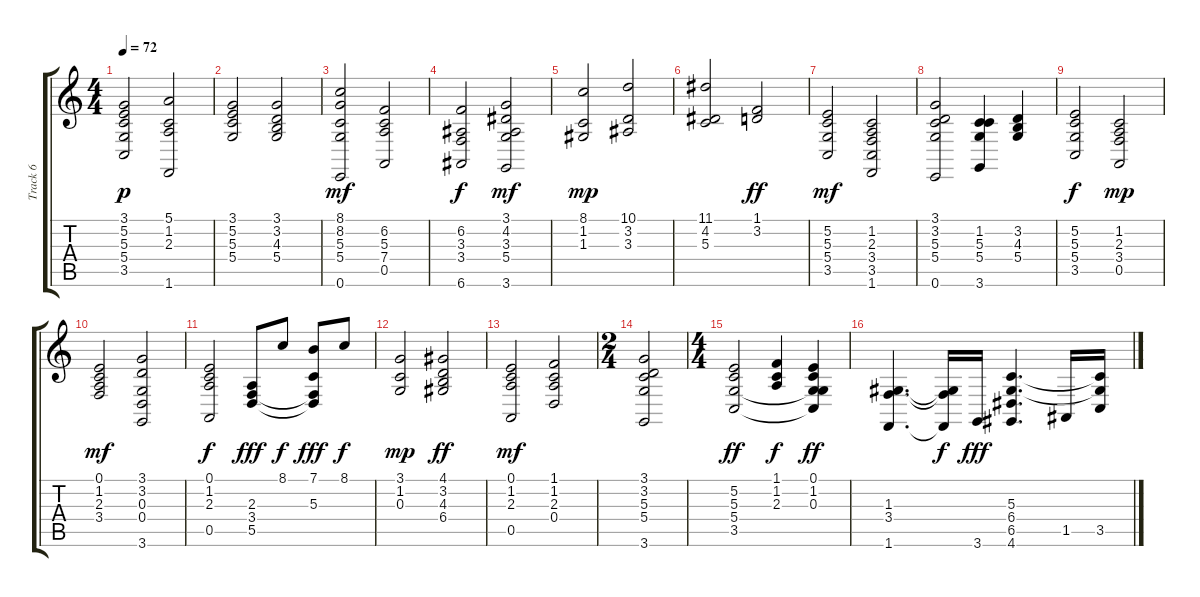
\track ("Track 6" "Track 6") {instrument stringensemble1}
\staff {score tabs}
\tuning (E4 B3 G3 D3 A2 E2) {hide}
\ts (4 4)
\tempo 72
\clef g2
\ks c
(3.1 5.2 5.3 5.4 3.5).2{dy p} (5.1 1.2 2.3 1.6).2 |
(3.1 5.2 5.3 5.4).2 (3.1 3.2 4.3 5.4).2 |
(8.1 8.2 5.3 5.4 0.6).2{dy mf balance 3 instrument synthstrings2} (6.2 5.3 7.4 0.5).2 |
(6.2 3.3 3.4 6.6).2{dy f} (3.1 4.2 3.3 5.4 3.6).2{dy mf} |
(8.1 1.2 1.3).2{dy mp} (10.1 3.2 3.3).2 |
(11.1 4.2 5.3).2 (1.1 3.2).2{dy ff} |
(5.2 5.3 5.4 3.5).2{dy mf instrument synthstrings1} (1.2 2.3 3.4 3.5 1.6).2 |
(3.1 3.2 5.3 5.4 0.6).2 (1.2 5.3 5.4 3.6).4 (3.2 4.3 5.4).4 |
(5.2 5.3 5.4 3.5).2{dy f} (1.2 2.3 3.4 0.5).2{dy mp} |
(0.1 1.2 2.3 3.4).2{dy mf} (3.1 3.2 0.3 0.4 3.6).2 |
(0.1 1.2 2.3 0.5).2{dy f} (2.3 3.4 5.5).8{dy fff} 8.1.8{dy f} (7.1 5.3 3.4{t} 5.5{t}).8{dy fff} 8.1.8{dy f} |
(3.1 1.2 0.3).2{dy mp} (4.1 3.2 4.3 6.4).2{dy ff} |
(0.1 1.2 2.3 0.5).2{dy mf} (1.1 1.2 2.3 0.4).2 |
\ts (2 4)
(3.1 3.2 5.3 5.4 3.6).2 |
\ts (4 4)
(5.2 5.3 5.4 3.5).2{dy ff} (1.1 1.2 2.3).4{dy f} (0.1 1.2 0.3 5.4{t} 3.5{t}).4{dy ff} |
(1.3 3.4 1.6).4{d} (1.3{t} 3.4{t} 1.6{t}).16{dy f} 3.6.16{dy fff} (5.3 6.4 6.5 4.6).4{d} 1.5.16 (5.3{t} 6.4{t} 3.5).16
